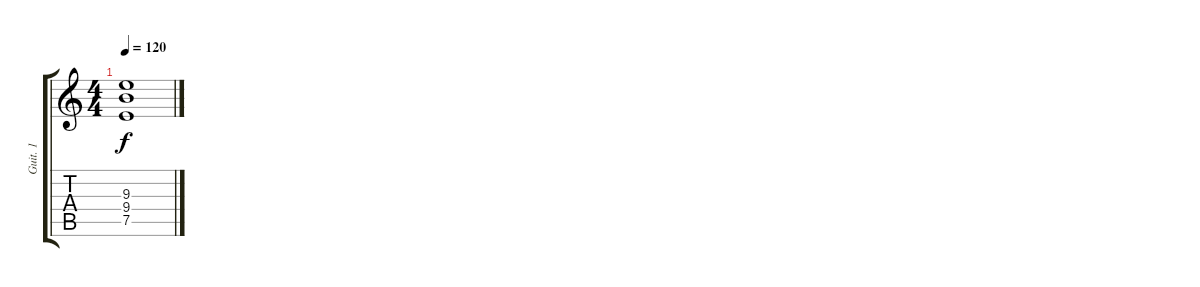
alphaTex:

\track ("Guit. 1" "Guit. 1") {instrument overdrivenguitar}
\staff {score tabs}
\tuning (E4 B3 G3 D3 A2 E2) {hide}
\ts (4 4)
\tempo 120
\clef g2
\ks c
(9.3{t} 9.4{t} 7.5{t}).1{dy f}
